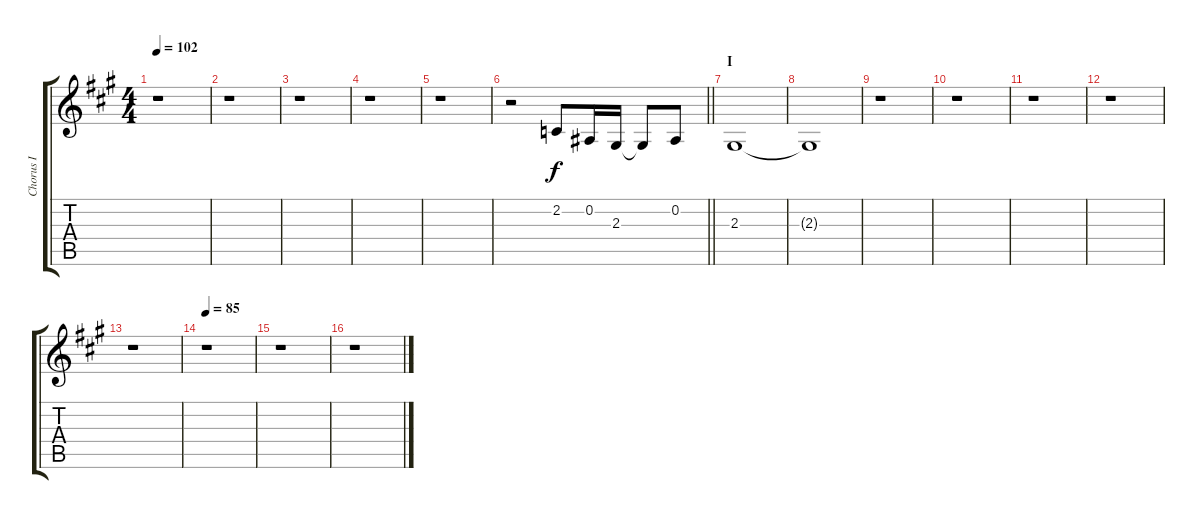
\track ("Chorus I" "Chorus I") {instrument voiceoohs}
\staff {score tabs}
\tuning (Eb4 Bb3 Gb3 Db3 Ab2 Eb2) {hide}
\ts (4 4)
\tempo 102
\clef g2
\ks a
r.1{dy f} |
r.1 |
r.1 |
r.1 |
r.1 |
\barLineRight lightlight
r.2 2.2.8 0.2.16 2.3.16 2.3{t}.8 0.2.8 |
\section ("" "I")
2.3.1 |
2.3{t}.1 |
r.1 |
r.1 |
r.1 |
r.1 |
r.1 |
\tempo 85
r.1 |
r.1 |
r.1
